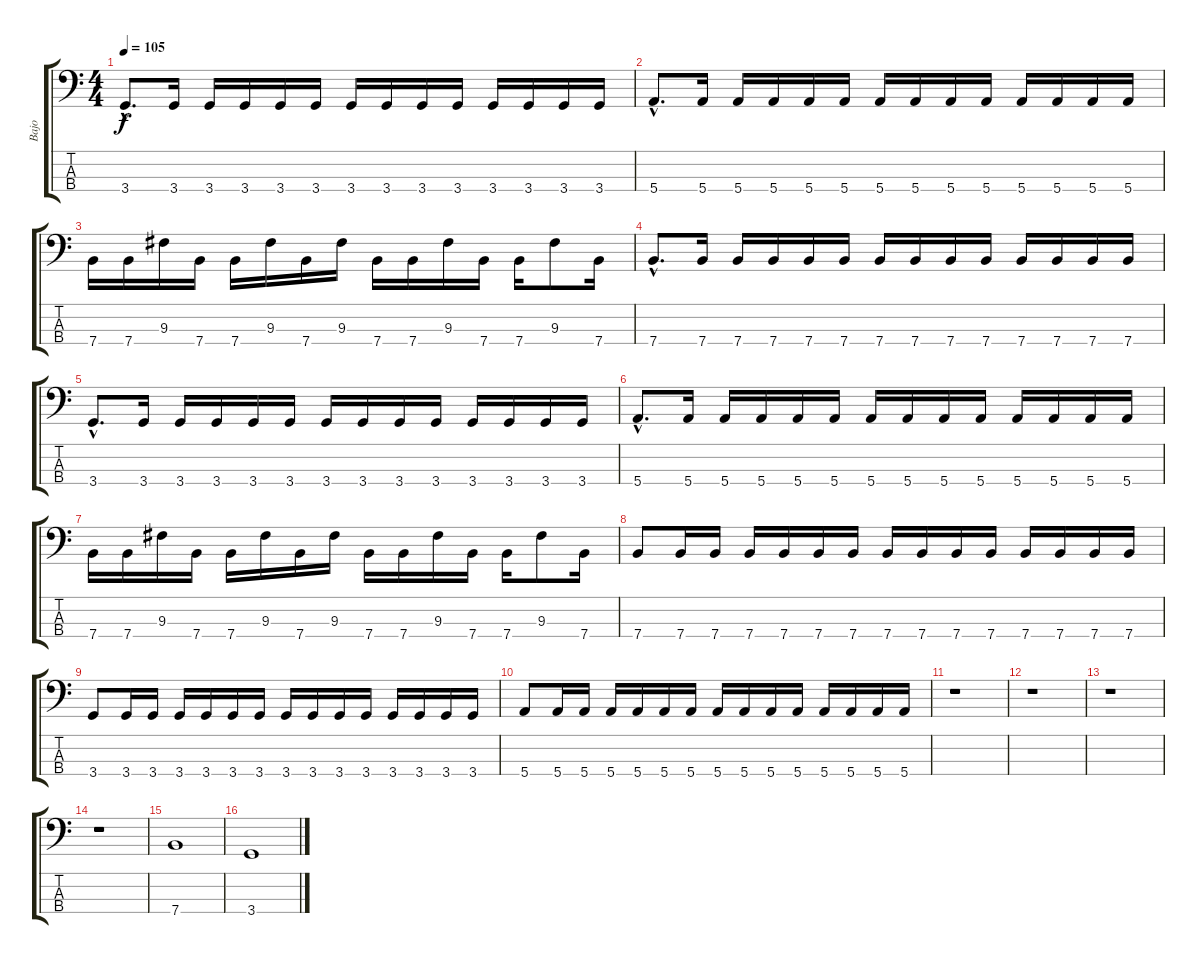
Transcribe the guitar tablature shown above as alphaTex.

\track ("Bajo" "Bajo") {instrument electricbasspick}
\staff {score tabs}
\tuning (G2 D2 A1 E1) {hide}
\ts (4 4)
\tempo 105
\clef f4
\ks c
3.4{hac}.8{d dy f} 3.4.16 3.4.16 3.4.16 3.4.16 3.4.16 3.4.16 3.4.16 3.4.16 3.4.16 3.4.16 3.4.16 3.4.16 3.4.16 |
5.4{hac}.8{d} 5.4.16 5.4.16 5.4.16 5.4.16 5.4.16 5.4.16 5.4.16 5.4.16 5.4.16 5.4.16 5.4.16 5.4.16 5.4.16 |
7.4.16 7.4.16 9.3.16 7.4.16 7.4.16 9.3.16 7.4.16 9.3.16 7.4.16 7.4.16 9.3.16 7.4.16 7.4.16 9.3.8 7.4.16 |
7.4{hac}.8{d} 7.4.16 7.4.16 7.4.16 7.4.16 7.4.16 7.4.16 7.4.16 7.4.16 7.4.16 7.4.16 7.4.16 7.4.16 7.4.16 |
3.4{hac}.8{d} 3.4.16 3.4.16 3.4.16 3.4.16 3.4.16 3.4.16 3.4.16 3.4.16 3.4.16 3.4.16 3.4.16 3.4.16 3.4.16 |
5.4{hac}.8{d} 5.4.16 5.4.16 5.4.16 5.4.16 5.4.16 5.4.16 5.4.16 5.4.16 5.4.16 5.4.16 5.4.16 5.4.16 5.4.16 |
7.4.16 7.4.16 9.3.16 7.4.16 7.4.16 9.3.16 7.4.16 9.3.16 7.4.16 7.4.16 9.3.16 7.4.16 7.4.16 9.3.8 7.4.16 |
7.4.8 7.4.16 7.4.16 7.4.16 7.4.16 7.4.16 7.4.16 7.4.16 7.4.16 7.4.16 7.4.16 7.4.16 7.4.16 7.4.16 7.4.16 |
3.4.8 3.4.16 3.4.16 3.4.16 3.4.16 3.4.16 3.4.16 3.4.16 3.4.16 3.4.16 3.4.16 3.4.16 3.4.16 3.4.16 3.4.16 |
5.4.8 5.4.16 5.4.16 5.4.16 5.4.16 5.4.16 5.4.16 5.4.16 5.4.16 5.4.16 5.4.16 5.4.16 5.4.16 5.4.16 5.4.16 |
r.1 |
r.1 |
r.1 |
r.1 |
7.4.1 |
3.4.1
